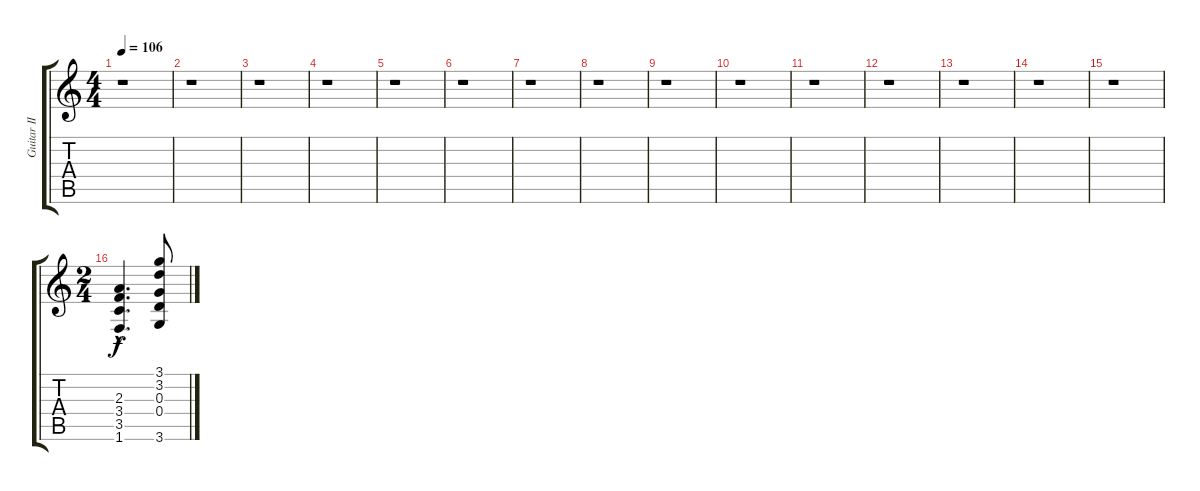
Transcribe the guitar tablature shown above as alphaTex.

\track ("Guitar II" "Guitar II") {instrument distortionguitar}
\staff {score tabs}
\tuning (E4 B3 G3 D3 A2 E2) {hide}
\ts (4 4)
\tempo 106
\clef g2
\ks c
r.1{dy f} |
r.1 |
r.1 |
r.1 |
r.1 |
r.1 |
r.1 |
r.1 |
r.1 |
r.1 |
r.1 |
r.1 |
r.1 |
r.1 |
r.1 |
\ts (2 4)
(2.3{hac} 3.4{hac} 3.5{hac} 1.6{hac}).4{d} (3.1 3.2 0.3 0.4 3.6).8
